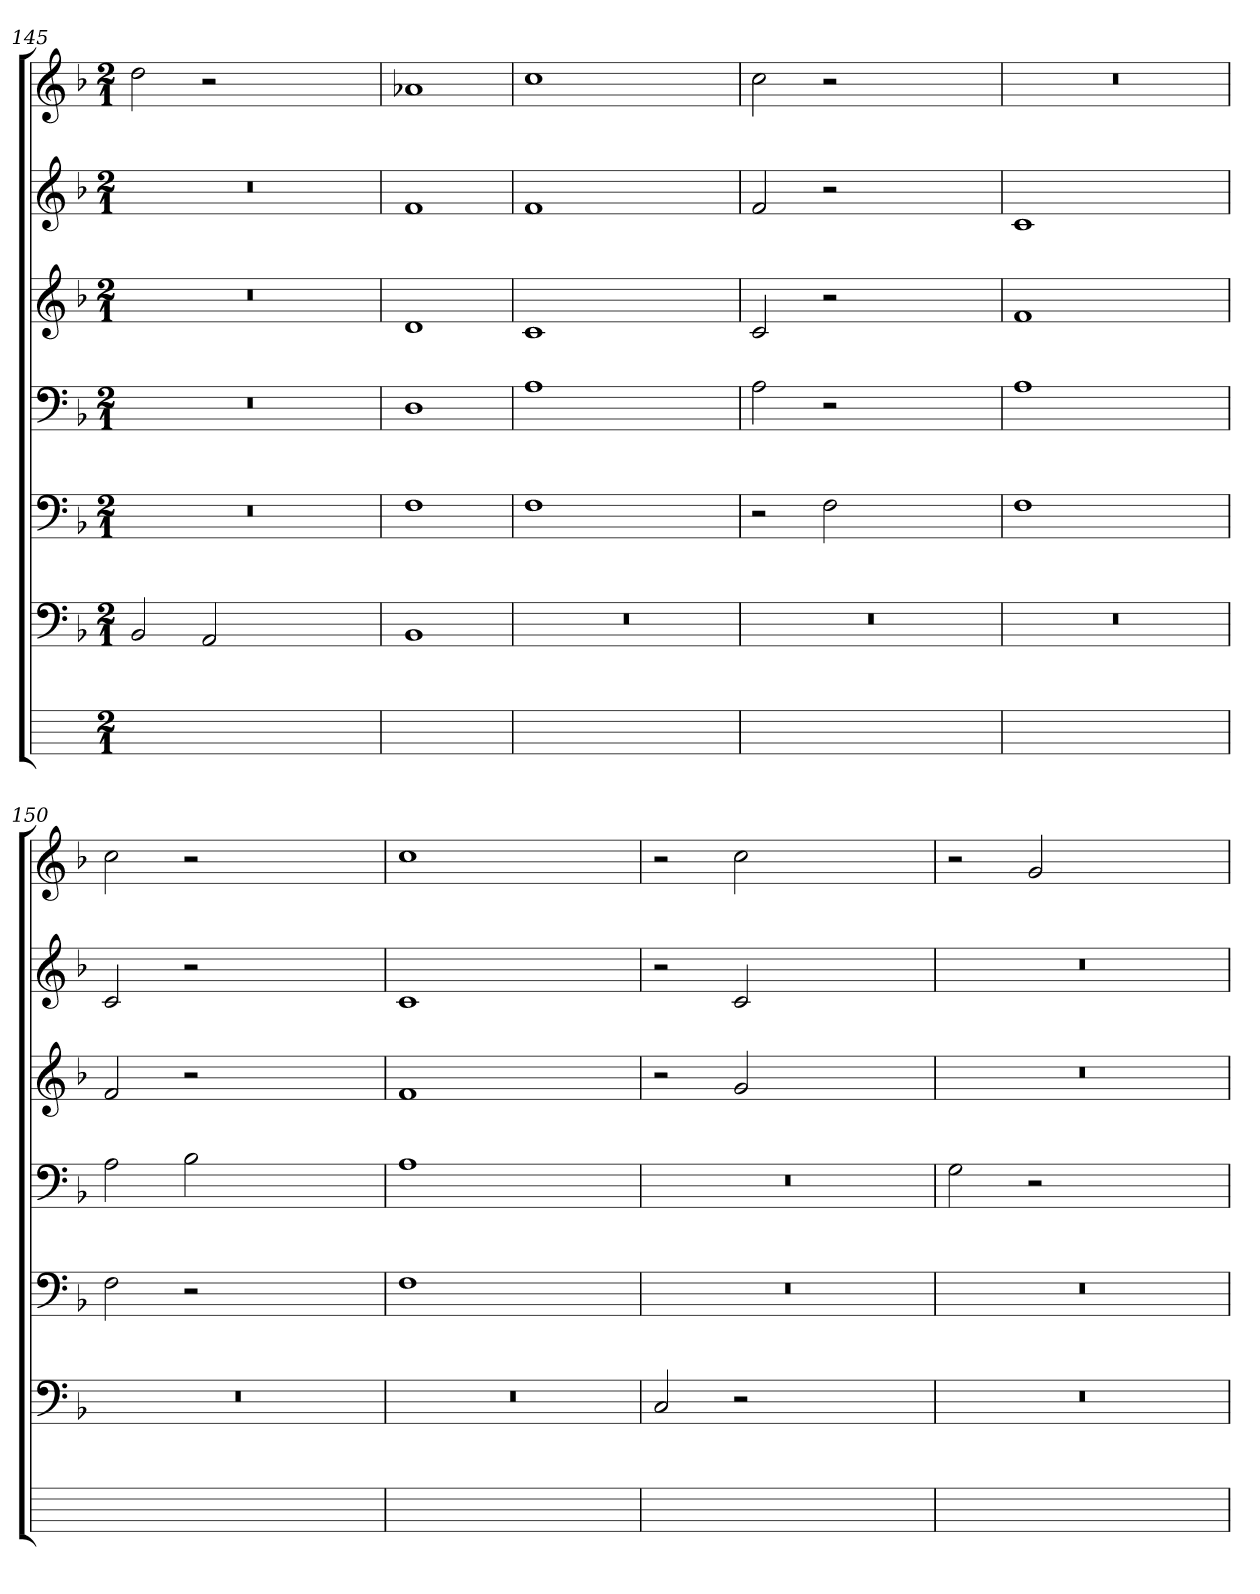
**kern	**kern	**kern	**kern	**kern	**kern	**kern
*part7	*part6	*part5	*part4	*part3	*part2	*part1
*staff7	*staff6	*staff5	*staff4	*staff3	*staff2	*staff1
*	*clefF4	*clefF4	*clefF4	*clefG2	*clefG2	*clefG2
*	*k[b-]	*k[b-]	*k[b-]	*k[b-]	*k[b-]	*k[b-]
*	*F:	*F:	*F:	*F:	*F:	*F:
*M2/1	*M2/1	*M2/1	*M2/1	*M2/1	*M2/1	*M2/1
=145	=145	=145	=145	=145	=145	=145
0ryy	2BB-i	0r	0r	0r	0r	2dd
.	2AAj	.	.	.	.	2r
.	1ryy	.	.	.	.	1ryy
=146	=146	=146	=146	=146	=146	=146
1ryy	1BB-	1F	1Dj	1di	1f	1a-Xj
=147	=147	=147	=147	=147	=147	=147
0ryy	0r	1Fi	1A	1c	1f	1cc
.	.	1ryy	1ryy	1ryy	1ryy	1ryy
=148	=148	=148	=148	=148	=148	=148
0ryy	0r	2r	2Ai	2ci	2fi	2cci
.	.	2Fi	2r	2r	2r	2r
.	.	1ryy	1ryy	1ryy	1ryy	1ryy
=149	=149	=149	=149	=149	=149	=149
0ryy	0r	1F	1Ai	1f	1c	0r
.	.	1ryy	1ryy	1ryy	1ryy	.
=150	=150	=150	=150	=150	=150	=150
0ryy	0r	2Fi	2Ai	2fi	2c	2cc
.	.	2r	2B-j	2r	2r	2r
.	.	1ryy	1ryy	1ryy	1ryy	1ryy
=151	=151	=151	=151	=151	=151	=151
0ryy	0r	1Fi	1Ai	1fi	1ci	1cci
.	.	1ryy	1ryy	1ryy	1ryy	1ryy
=152	=152	=152	=152	=152	=152	=152
0ryy	2C	0r	0r	2r	2r	2r
.	2r	.	.	2gj	2ci	2cci
.	1ryy	.	.	1ryy	1ryy	1ryy
=153	=153	=153	=153	=153	=153	=153
0ryy	0r	0r	2Gi	0r	0r	2r
.	.	.	2r	.	.	2gi
.	.	.	1ryy	.	.	1ryy
=	=	=	=	=	=	=
*-	*-	*-	*-	*-	*-	*-
